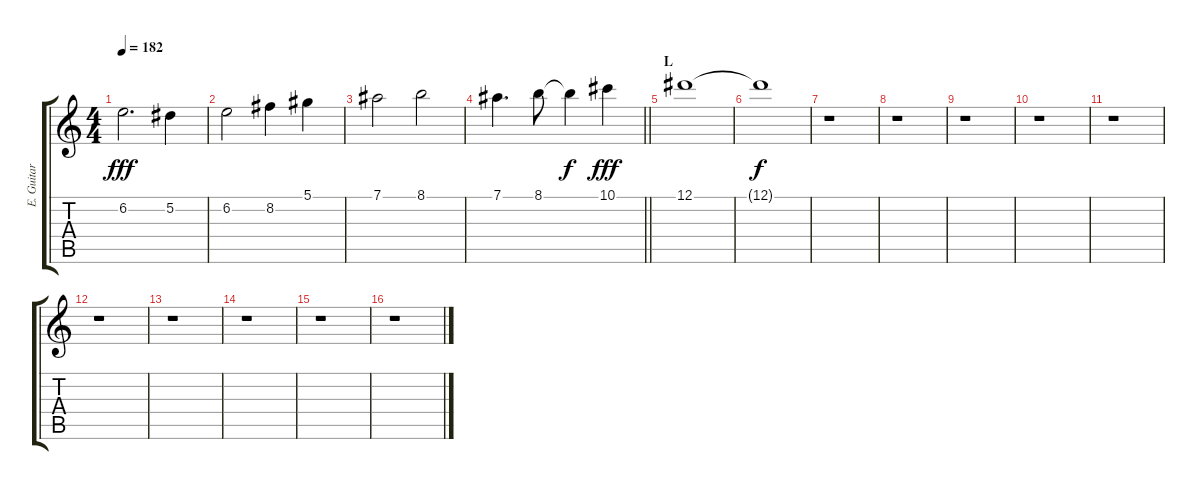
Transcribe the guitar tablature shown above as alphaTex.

\track ("E. Guitar I" "E. Guitar ") {instrument overdrivenguitar}
\staff {score tabs}
\tuning (Eb4 Bb3 Gb3 Db3 Ab2 Eb2) {hide}
\ts (4 4)
\tempo 182
\clef g2
\ks c
6.2.2{d dy fff} 5.2.4 |
6.2.2 8.2.4 5.1.4 |
7.1.2 8.1.2 |
\barLineRight lightlight
7.1.4{d} 8.1.8 8.1{t}.4{dy f} 10.1.4{dy fff} |
\section ("" "L")
12.1.1 |
12.1{t}.1{dy f} |
r.1 |
r.1 |
r.1 |
r.1 |
r.1 |
r.1 |
r.1 |
r.1 |
r.1 |
r.1
